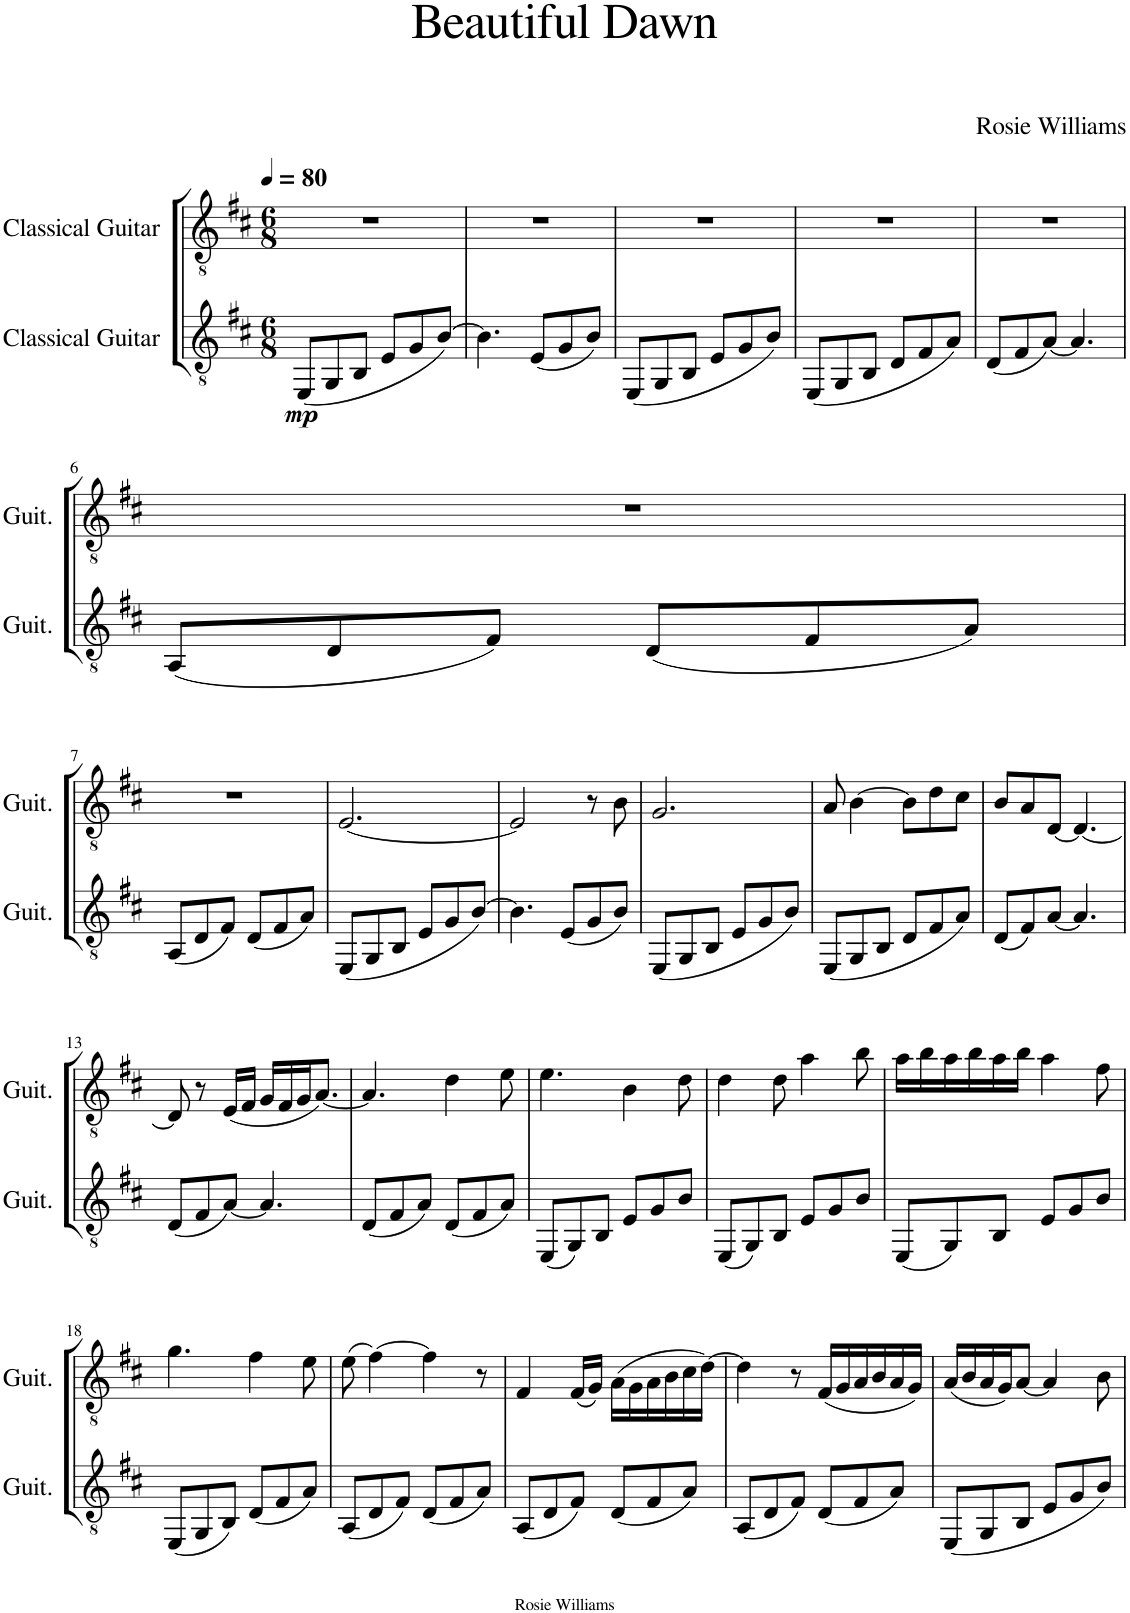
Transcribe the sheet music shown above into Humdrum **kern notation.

**kern	**dynam	**kern
*part2	*part2	*part1
*staff2	*staff2	*staff1
*I"Classical Guitar	*	*I"Classical Guitar
*I'Guit.	*	*I'Guit.
*clefGv2	*	*clefGv2
*k[f#c#]	*	*k[f#c#]
*M6/8	*	*M6/8
*MM80	*	*MM80
=1	=1	=1
!	!LO:DY:b	!
(8EE/L	mp	2.r
8GG/	.	.
8BB/J	.	.
8E/L	.	.
8G/	.	.
[8B/J)	.	.
=2	=2	=2
4.B\]	.	2.r
(<8E/L	.	.
8G/	.	.
8B/J)	.	.
=3	=3	=3
(<8EE/L	.	2.r
8GG/	.	.
8BB/J	.	.
8E/L	.	.
8G/	.	.
8B/J)	.	.
=4	=4	=4
(<8EE/L	.	2.r
8GG/	.	.
8BB/J	.	.
8D/L	.	.
8F#/	.	.
8A/J)	.	.
=5	=5	=5
(<8D/L	.	2.r
8F#/	.	.
[8A/J)	.	.
4.A/]	.	.
!!LO:LB:g=z
=6	=6	=6
(<8AA/L	.	2.r
8D/	.	.
8F#/J)	.	.
(<8D/L	.	.
8F#/	.	.
8A/J)	.	.
!!LO:LB:g=z
=7	=7	=7
(<8AA/L	.	2.r
8D/	.	.
8F#/J)	.	.
(<8D/L	.	.
8F#/	.	.
8A/J)	.	.
=8	=8	=8
(<8EE/L	.	[2.E/
8GG/	.	.
8BB/J	.	.
8E/L	.	.
8G/	.	.
[8B/J)	.	.
=9	=9	=9
4.B\]	.	2E/]
(<8E/L	.	.
8G/	.	8r
8B/J)	.	8B\
=10	=10	=10
(<8EE/L	.	2.G/
8GG/	.	.
8BB/J	.	.
8E/L	.	.
8G/	.	.
8B/J)	.	.
=11	=11	=11
(<8EE/L	.	8A/
8GG/	.	[4B\
8BB/J	.	.
8D/L	.	8B\L]
8F#/	.	8d\
8A/J)	.	8c#\J
=12	=12	=12
(<8D/L	.	8B/L
8F#/)	.	8A/
[8A/J	.	[8D/J
4.A/]	.	4.D/_
!!LO:LB:g=z
=13	=13	=13
(<8D/L	.	8D/]
8F#/	.	8r
[8A/J)	.	(<16E/LL
.	.	16F#/JJ
4.A/]	.	16G/LL
.	.	16F#/
.	.	16G/J
.	.	[8.A/J)
=14	=14	=14
(<8D/L	.	4.A/]
8F#/	.	.
8A/J)	.	.
(<8D/L	.	4d\
8F#/	.	.
8A/J)	.	8e\
=15	=15	=15
(<8EE/L	.	4.e\
8GG/)	.	.
8BB/J	.	.
8E/L	.	4B\
8G/	.	.
8B/J	.	8d\
=16	=16	=16
(<8EE/L	.	4d\
8GG/)	.	.
8BB/J	.	8d\
8E/L	.	4a\
8G/	.	.
8B/J	.	8b\
=17	=17	=17
(<8EE/L	.	16a\LL
.	.	16b\
8GG/)	.	16a\
.	.	16b\
8BB/J	.	16a\
.	.	16b\JJ
8E/L	.	4a\
8G/	.	.
8B/J	.	8f#\
!!LO:LB:g=z
=18	=18	=18
(<8EE/L	.	4.g\
8GG/	.	.
8BB/J)	.	.
(<8D/L	.	4f#\
8F#/	.	.
8A/J)	.	8e\
=19	=19	=19
(<8AA/L	.	(>8e\
8D/	.	[4f#\)
8F#/J)	.	.
(<8D/L	.	4f#\]
8F#/	.	.
8A/J)	.	8r
=20	=20	=20
(<8AA/L	.	4F#/
8D/	.	.
8F#/J)	.	(<16F#/LL
.	.	16G/JJ)
(<8D/L	.	(>16A\LL
.	.	16G\
8F#/	.	16A\
.	.	16B\
8A/J)	.	16c#\
.	.	[16d\JJ)
=21	=21	=21
(<8AA/L	.	4d\]
8D/	.	.
8F#/J)	.	8r
(<8D/L	.	(<16F#/LL
.	.	16G/
8F#/	.	16A/
.	.	16B/
8A/J)	.	16A/
.	.	16G/JJ)
=22	=22	=22
(<8EE/L	.	(<16A/LL
.	.	16B/
8GG/	.	16A/
.	.	16G/J)
8BB/J	.	[8A/J
8E/L	.	4A/]
8G/	.	.
8B/J)	.	8B\
=	=	=
*-	*-	*-
